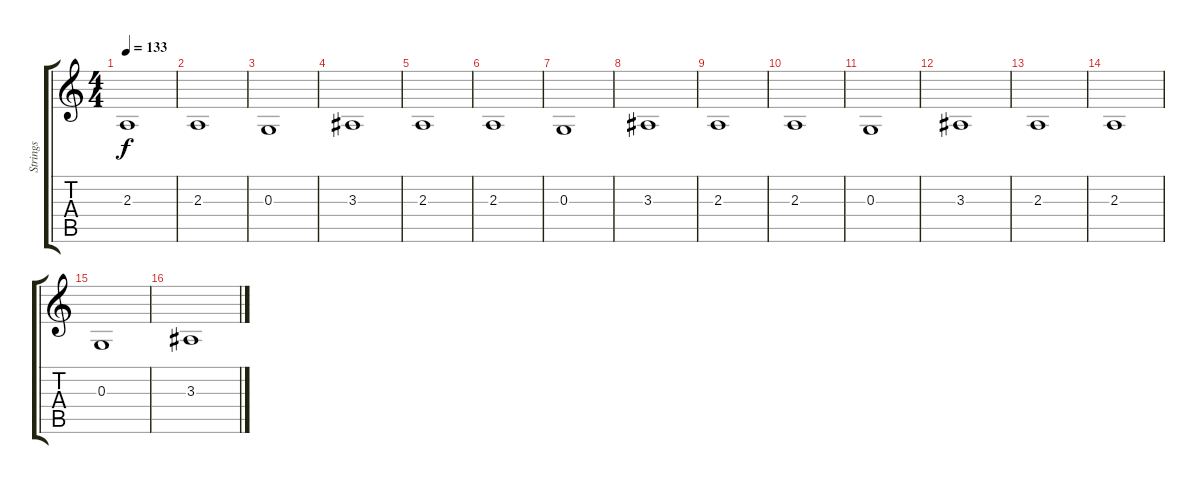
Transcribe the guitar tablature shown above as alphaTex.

\track ("Strings" "Strings") {instrument stringensemble1}
\staff {score tabs}
\tuning (E4 B3 G3 D3 A2 E2) {hide}
\ts (4 4)
\tempo 133
\clef g2
\ks c
2.3.1{dy f} |
2.3.1 |
0.3.1 |
3.3.1 |
2.3.1 |
2.3.1 |
0.3.1 |
3.3.1 |
2.3.1 |
2.3.1 |
0.3.1 |
3.3.1 |
2.3.1 |
2.3.1 |
0.3.1 |
3.3.1
